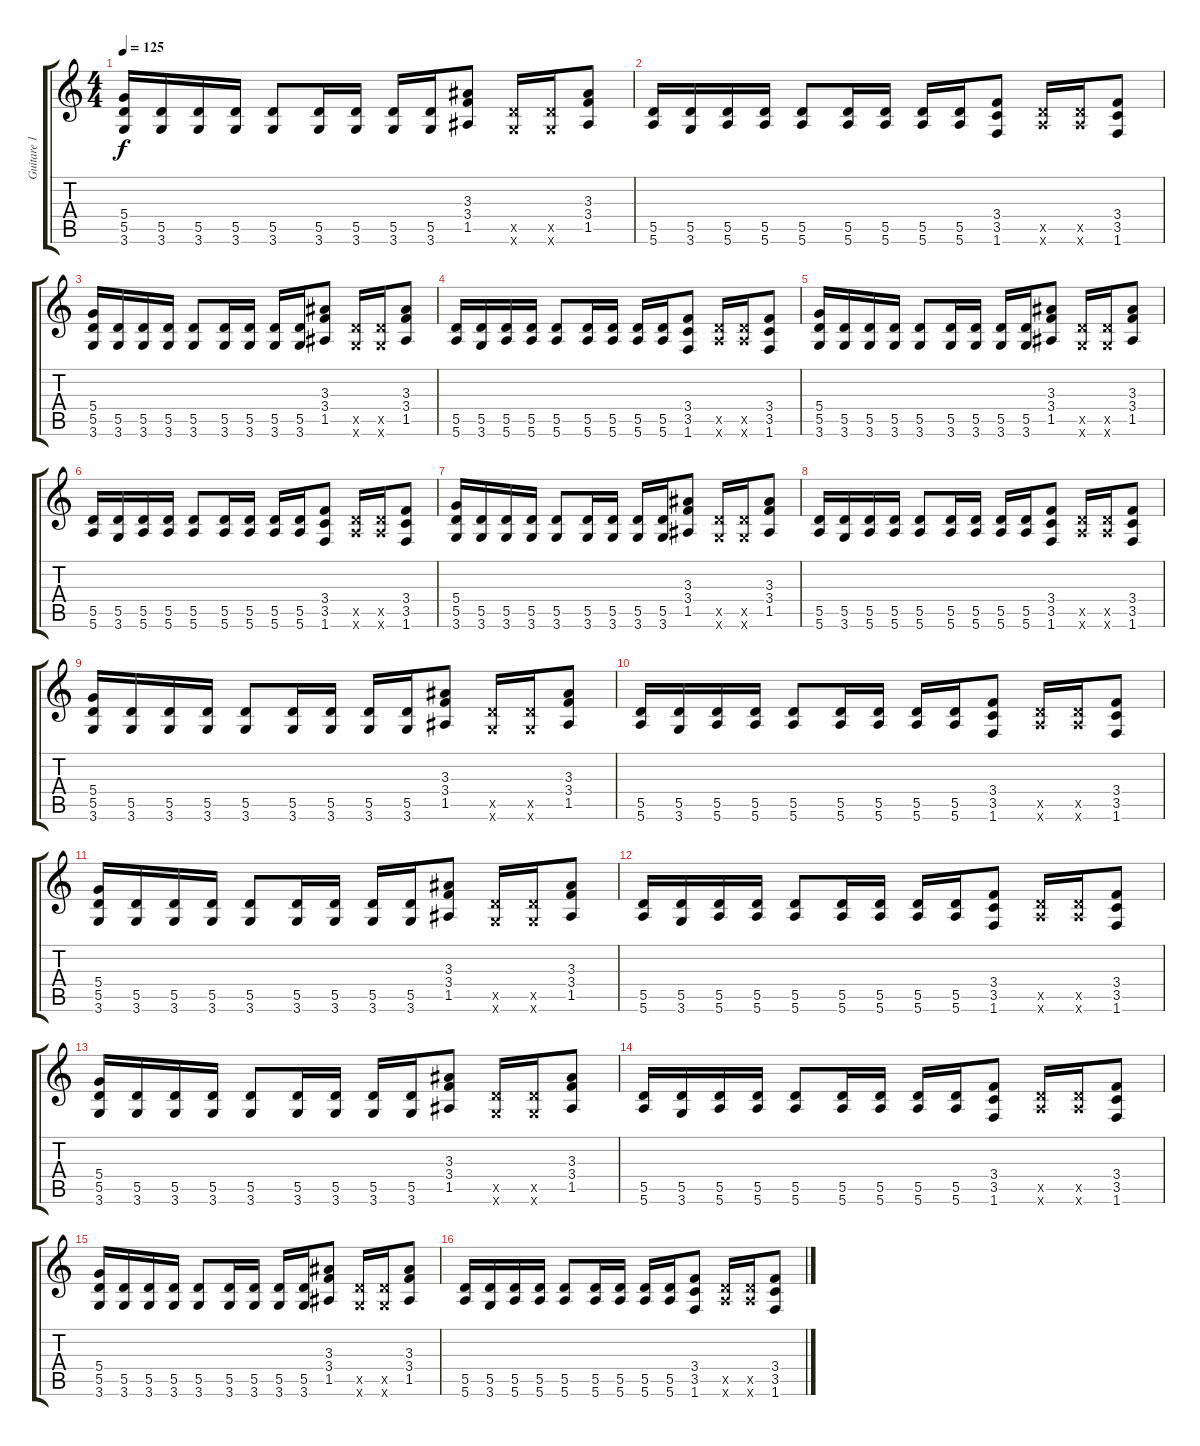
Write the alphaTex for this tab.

\track ("Guitare 1" "Guitare 1") {instrument distortionguitar}
\staff {score tabs}
\tuning (E4 B3 G3 D3 A2 E2) {hide}
\ts (4 4)
\tempo 125
\clef g2
\ks c
(5.4 5.5 3.6).16{dy f instrument distortionguitar} (5.5 3.6).16 (5.5 3.6).16 (5.5 3.6).16 (5.5 3.6).8 (5.5 3.6).16 (5.5 3.6).16 (5.5 3.6).16 (5.5 3.6).16 (3.3 3.4 1.5).8 (5.5{x} 3.6{x}).16 (5.5{x} 3.6{x}).16 (3.3 3.4 1.5).8 |
(5.5 5.6).16 (5.5 3.6).16 (5.5 5.6).16 (5.5 5.6).16 (5.5 5.6).8 (5.5 5.6).16 (5.5 5.6).16 (5.5 5.6).16 (5.5 5.6).16 (3.4 3.5 1.6).8 (5.5{x} 5.6{x}).16 (5.5{x} 5.6{x}).16 (3.4 3.5 1.6).8 |
(5.4 5.5 3.6).16 (5.5 3.6).16 (5.5 3.6).16 (5.5 3.6).16 (5.5 3.6).8 (5.5 3.6).16 (5.5 3.6).16 (5.5 3.6).16 (5.5 3.6).16 (3.3 3.4 1.5).8 (5.5{x} 3.6{x}).16 (5.5{x} 3.6{x}).16 (3.3 3.4 1.5).8 |
(5.5 5.6).16 (5.5 3.6).16 (5.5 5.6).16 (5.5 5.6).16 (5.5 5.6).8 (5.5 5.6).16 (5.5 5.6).16 (5.5 5.6).16 (5.5 5.6).16 (3.4 3.5 1.6).8 (5.5{x} 5.6{x}).16 (5.5{x} 5.6{x}).16 (3.4 3.5 1.6).8 |
(5.4 5.5 3.6).16 (5.5 3.6).16 (5.5 3.6).16 (5.5 3.6).16 (5.5 3.6).8 (5.5 3.6).16 (5.5 3.6).16 (5.5 3.6).16 (5.5 3.6).16 (3.3 3.4 1.5).8 (5.5{x} 3.6{x}).16 (5.5{x} 3.6{x}).16 (3.3 3.4 1.5).8 |
(5.5 5.6).16 (5.5 3.6).16 (5.5 5.6).16 (5.5 5.6).16 (5.5 5.6).8 (5.5 5.6).16 (5.5 5.6).16 (5.5 5.6).16 (5.5 5.6).16 (3.4 3.5 1.6).8 (5.5{x} 5.6{x}).16 (5.5{x} 5.6{x}).16 (3.4 3.5 1.6).8 |
(5.4 5.5 3.6).16 (5.5 3.6).16 (5.5 3.6).16 (5.5 3.6).16 (5.5 3.6).8 (5.5 3.6).16 (5.5 3.6).16 (5.5 3.6).16 (5.5 3.6).16 (3.3 3.4 1.5).8 (5.5{x} 3.6{x}).16 (5.5{x} 3.6{x}).16 (3.3 3.4 1.5).8 |
(5.5 5.6).16 (5.5 3.6).16 (5.5 5.6).16 (5.5 5.6).16 (5.5 5.6).8 (5.5 5.6).16 (5.5 5.6).16 (5.5 5.6).16 (5.5 5.6).16 (3.4 3.5 1.6).8 (5.5{x} 5.6{x}).16 (5.5{x} 5.6{x}).16 (3.4 3.5 1.6).8 |
(5.4 5.5 3.6).16 (5.5 3.6).16 (5.5 3.6).16 (5.5 3.6).16 (5.5 3.6).8 (5.5 3.6).16 (5.5 3.6).16 (5.5 3.6).16 (5.5 3.6).16 (3.3 3.4 1.5).8 (5.5{x} 3.6{x}).16 (5.5{x} 3.6{x}).16 (3.3 3.4 1.5).8 |
(5.5 5.6).16 (5.5 3.6).16 (5.5 5.6).16 (5.5 5.6).16 (5.5 5.6).8 (5.5 5.6).16 (5.5 5.6).16 (5.5 5.6).16 (5.5 5.6).16 (3.4 3.5 1.6).8 (5.5{x} 5.6{x}).16 (5.5{x} 5.6{x}).16 (3.4 3.5 1.6).8 |
(5.4 5.5 3.6).16 (5.5 3.6).16 (5.5 3.6).16 (5.5 3.6).16 (5.5 3.6).8 (5.5 3.6).16 (5.5 3.6).16 (5.5 3.6).16 (5.5 3.6).16 (3.3 3.4 1.5).8 (5.5{x} 3.6{x}).16 (5.5{x} 3.6{x}).16 (3.3 3.4 1.5).8 |
(5.5 5.6).16 (5.5 3.6).16 (5.5 5.6).16 (5.5 5.6).16 (5.5 5.6).8 (5.5 5.6).16 (5.5 5.6).16 (5.5 5.6).16 (5.5 5.6).16 (3.4 3.5 1.6).8 (5.5{x} 5.6{x}).16 (5.5{x} 5.6{x}).16 (3.4 3.5 1.6).8 |
(5.4 5.5 3.6).16 (5.5 3.6).16 (5.5 3.6).16 (5.5 3.6).16 (5.5 3.6).8 (5.5 3.6).16 (5.5 3.6).16 (5.5 3.6).16 (5.5 3.6).16 (3.3 3.4 1.5).8 (5.5{x} 3.6{x}).16 (5.5{x} 3.6{x}).16 (3.3 3.4 1.5).8 |
(5.5 5.6).16 (5.5 3.6).16 (5.5 5.6).16 (5.5 5.6).16 (5.5 5.6).8 (5.5 5.6).16 (5.5 5.6).16 (5.5 5.6).16 (5.5 5.6).16 (3.4 3.5 1.6).8 (5.5{x} 5.6{x}).16 (5.5{x} 5.6{x}).16 (3.4 3.5 1.6).8 |
(5.4 5.5 3.6).16 (5.5 3.6).16 (5.5 3.6).16 (5.5 3.6).16 (5.5 3.6).8 (5.5 3.6).16 (5.5 3.6).16 (5.5 3.6).16 (5.5 3.6).16 (3.3 3.4 1.5).8 (5.5{x} 3.6{x}).16 (5.5{x} 3.6{x}).16 (3.3 3.4 1.5).8 |
(5.5 5.6).16 (5.5 3.6).16 (5.5 5.6).16 (5.5 5.6).16 (5.5 5.6).8 (5.5 5.6).16 (5.5 5.6).16 (5.5 5.6).16 (5.5 5.6).16 (3.4 3.5 1.6).8 (5.5{x} 5.6{x}).16 (5.5{x} 5.6{x}).16 (3.4 3.5 1.6).8
